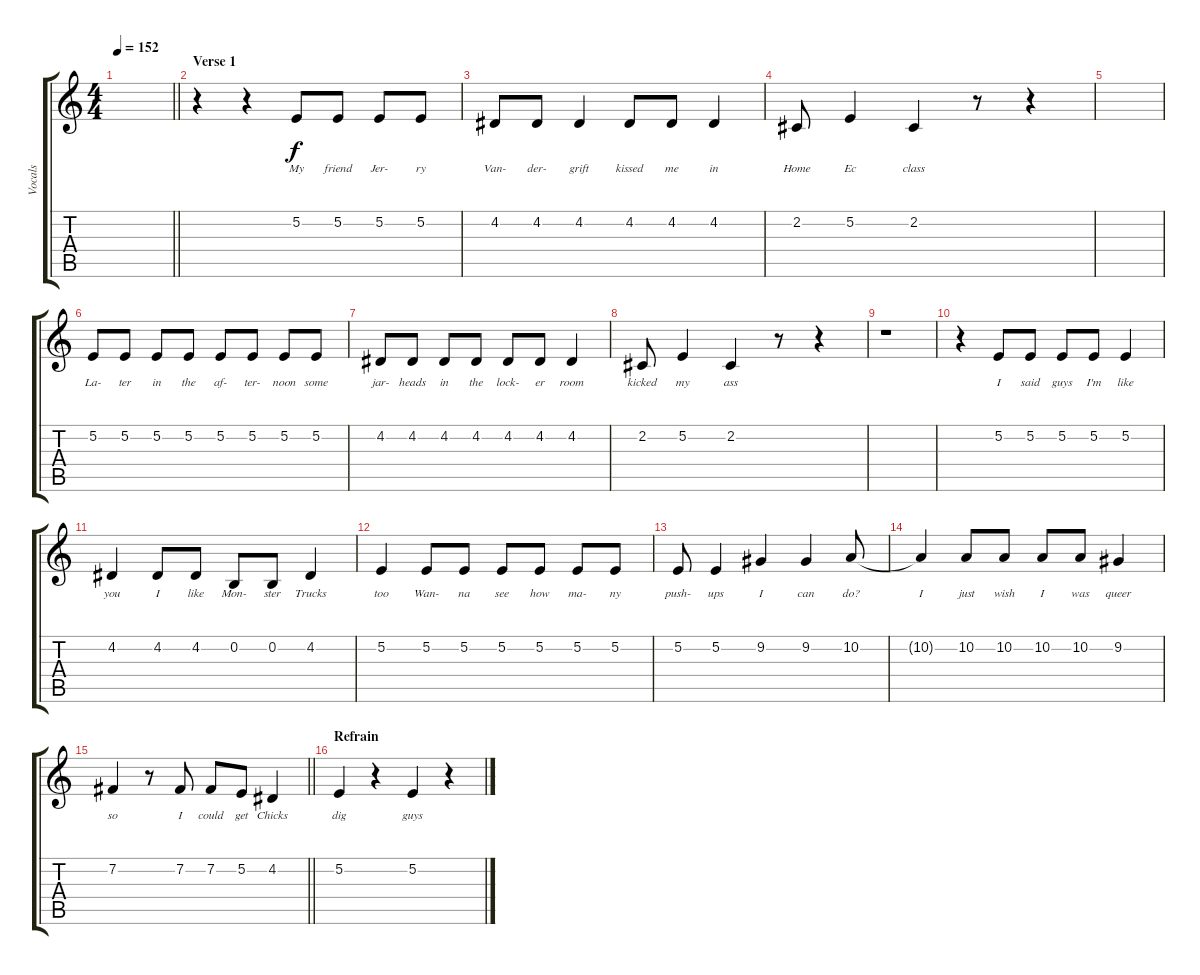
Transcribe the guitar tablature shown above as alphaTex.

\track ("Vocals" "Vocals") {instrument clarinet}
\staff {score tabs}
\tuning (E4 B3 G3 D3 A2 E2) {hide}
\ts (4 4)
\tempo 152
\clef g2
\barLineRight lightlight
\ks c
|
\section ("" "Verse 1")
r.4 r.4 5.2.8{lyrics (0 "My") lyrics (1 "") lyrics (2 "") lyrics (3 "") lyrics (4 "")} 5.2.8{lyrics (0 "friend") lyrics (1 "") lyrics (2 "") lyrics (3 "") lyrics (4 "")} 5.2.8{lyrics (0 "Jer-") lyrics (1 "") lyrics (2 "") lyrics (3 "") lyrics (4 "")} 5.2.8{lyrics (0 "ry") lyrics (1 "") lyrics (2 "") lyrics (3 "") lyrics (4 "")} |
4.2.8{lyrics (0 "Van-") lyrics (1 "") lyrics (2 "") lyrics (3 "") lyrics (4 "")} 4.2.8{lyrics (0 "der-") lyrics (1 "") lyrics (2 "") lyrics (3 "") lyrics (4 "")} 4.2.4{lyrics (0 "grift") lyrics (1 "") lyrics (2 "") lyrics (3 "") lyrics (4 "")} 4.2.8{lyrics (0 "kissed") lyrics (1 "") lyrics (2 "") lyrics (3 "") lyrics (4 "")} 4.2.8{lyrics (0 "me") lyrics (1 "") lyrics (2 "") lyrics (3 "") lyrics (4 "")} 4.2.4{lyrics (0 "in") lyrics (1 "") lyrics (2 "") lyrics (3 "") lyrics (4 "")} |
2.2.8{lyrics (0 "Home") lyrics (1 "") lyrics (2 "") lyrics (3 "") lyrics (4 "")} 5.2.4{lyrics (0 "Ec") lyrics (1 "") lyrics (2 "") lyrics (3 "") lyrics (4 "")} 2.2.4{lyrics (0 "class") lyrics (1 "") lyrics (2 "") lyrics (3 "") lyrics (4 "")} r.8 r.4 |
|
5.2.8{lyrics (0 "La-") lyrics (1 "") lyrics (2 "") lyrics (3 "") lyrics (4 "")} 5.2.8{lyrics (0 "ter") lyrics (1 "") lyrics (2 "") lyrics (3 "") lyrics (4 "")} 5.2.8{lyrics (0 "in") lyrics (1 "") lyrics (2 "") lyrics (3 "") lyrics (4 "")} 5.2.8{lyrics (0 "the") lyrics (1 "") lyrics (2 "") lyrics (3 "") lyrics (4 "")} 5.2.8{lyrics (0 "af-") lyrics (1 "") lyrics (2 "") lyrics (3 "") lyrics (4 "")} 5.2.8{lyrics (0 "ter-") lyrics (1 "") lyrics (2 "") lyrics (3 "") lyrics (4 "")} 5.2.8{lyrics (0 "noon") lyrics (1 "") lyrics (2 "") lyrics (3 "") lyrics (4 "")} 5.2.8{lyrics (0 "some") lyrics (1 "") lyrics (2 "") lyrics (3 "") lyrics (4 "")} |
4.2.8{lyrics (0 "jar-") lyrics (1 "") lyrics (2 "") lyrics (3 "") lyrics (4 "")} 4.2.8{lyrics (0 "heads") lyrics (1 "") lyrics (2 "") lyrics (3 "") lyrics (4 "")} 4.2.8{lyrics (0 "in") lyrics (1 "") lyrics (2 "") lyrics (3 "") lyrics (4 "")} 4.2.8{lyrics (0 "the") lyrics (1 "") lyrics (2 "") lyrics (3 "") lyrics (4 "")} 4.2.8{lyrics (0 "lock-") lyrics (1 "") lyrics (2 "") lyrics (3 "") lyrics (4 "")} 4.2.8{lyrics (0 "er") lyrics (1 "") lyrics (2 "") lyrics (3 "") lyrics (4 "")} 4.2.4{lyrics (0 "room") lyrics (1 "") lyrics (2 "") lyrics (3 "") lyrics (4 "")} |
2.2.8{lyrics (0 "kicked") lyrics (1 "") lyrics (2 "") lyrics (3 "") lyrics (4 "")} 5.2.4{lyrics (0 "my") lyrics (1 "") lyrics (2 "") lyrics (3 "") lyrics (4 "")} 2.2.4{lyrics (0 "ass") lyrics (1 "") lyrics (2 "") lyrics (3 "") lyrics (4 "")} r.8 r.4 |
r.1 |
r.4 5.2.8{lyrics (0 "I") lyrics (1 "") lyrics (2 "") lyrics (3 "") lyrics (4 "")} 5.2.8{lyrics (0 "said") lyrics (1 "") lyrics (2 "") lyrics (3 "") lyrics (4 "")} 5.2.8{lyrics (0 "guys") lyrics (1 "") lyrics (2 "") lyrics (3 "") lyrics (4 "")} 5.2.8{lyrics (0 "I'm") lyrics (1 "") lyrics (2 "") lyrics (3 "") lyrics (4 "")} 5.2.4{lyrics (0 "like") lyrics (1 "") lyrics (2 "") lyrics (3 "") lyrics (4 "")} |
4.2.4{lyrics (0 "you") lyrics (1 "") lyrics (2 "") lyrics (3 "") lyrics (4 "")} 4.2.8{lyrics (0 "I") lyrics (1 "") lyrics (2 "") lyrics (3 "") lyrics (4 "")} 4.2.8{lyrics (0 "like") lyrics (1 "") lyrics (2 "") lyrics (3 "") lyrics (4 "")} 0.2.8{lyrics (0 "Mon-") lyrics (1 "") lyrics (2 "") lyrics (3 "") lyrics (4 "")} 0.2.8{lyrics (0 "ster") lyrics (1 "") lyrics (2 "") lyrics (3 "") lyrics (4 "")} 4.2.4{lyrics (0 "Trucks") lyrics (1 "") lyrics (2 "") lyrics (3 "") lyrics (4 "")} |
5.2.4{lyrics (0 "too") lyrics (1 "") lyrics (2 "") lyrics (3 "") lyrics (4 "")} 5.2.8{lyrics (0 "Wan-") lyrics (1 "") lyrics (2 "") lyrics (3 "") lyrics (4 "")} 5.2.8{lyrics (0 "na") lyrics (1 "") lyrics (2 "") lyrics (3 "") lyrics (4 "")} 5.2.8{lyrics (0 "see") lyrics (1 "") lyrics (2 "") lyrics (3 "") lyrics (4 "")} 5.2.8{lyrics (0 "how") lyrics (1 "") lyrics (2 "") lyrics (3 "") lyrics (4 "")} 5.2.8{lyrics (0 "ma-") lyrics (1 "") lyrics (2 "") lyrics (3 "") lyrics (4 "")} 5.2.8{lyrics (0 "ny") lyrics (1 "") lyrics (2 "") lyrics (3 "") lyrics (4 "")} |
5.2.8{lyrics (0 "push-") lyrics (1 "") lyrics (2 "") lyrics (3 "") lyrics (4 "")} 5.2.4{lyrics (0 "ups") lyrics (1 "") lyrics (2 "") lyrics (3 "") lyrics (4 "")} 9.2.4{lyrics (0 "I") lyrics (1 "") lyrics (2 "") lyrics (3 "") lyrics (4 "")} 9.2.4{lyrics (0 "can") lyrics (1 "") lyrics (2 "") lyrics (3 "") lyrics (4 "")} 10.2.8{lyrics (0 "do?") lyrics (1 "") lyrics (2 "") lyrics (3 "") lyrics (4 "")} |
10.2{t}.4{lyrics (0 "I") lyrics (1 "") lyrics (2 "") lyrics (3 "") lyrics (4 "")} 10.2.8{lyrics (0 "just") lyrics (1 "") lyrics (2 "") lyrics (3 "") lyrics (4 "")} 10.2.8{lyrics (0 "wish") lyrics (1 "") lyrics (2 "") lyrics (3 "") lyrics (4 "")} 10.2.8{lyrics (0 "I") lyrics (1 "") lyrics (2 "") lyrics (3 "") lyrics (4 "")} 10.2.8{lyrics (0 "was") lyrics (1 "") lyrics (2 "") lyrics (3 "") lyrics (4 "")} 9.2.4{lyrics (0 "queer") lyrics (1 "") lyrics (2 "") lyrics (3 "") lyrics (4 "")} |
\barLineRight lightlight
7.2.4{lyrics (0 "so") lyrics (1 "") lyrics (2 "") lyrics (3 "") lyrics (4 "")} r.8 7.2.8{lyrics (0 "I") lyrics (1 "") lyrics (2 "") lyrics (3 "") lyrics (4 "")} 7.2.8{lyrics (0 "could") lyrics (1 "") lyrics (2 "") lyrics (3 "") lyrics (4 "")} 5.2.8{lyrics (0 "get") lyrics (1 "") lyrics (2 "") lyrics (3 "") lyrics (4 "")} 4.2.4{lyrics (0 "Chicks") lyrics (1 "") lyrics (2 "") lyrics (3 "") lyrics (4 "")} |
\section ("" "Refrain")
5.2.4{lyrics (0 "dig") lyrics (1 "") lyrics (2 "") lyrics (3 "") lyrics (4 "")} r.4 5.2.4{lyrics (0 "guys") lyrics (1 "") lyrics (2 "") lyrics (3 "") lyrics (4 "")} r.4
